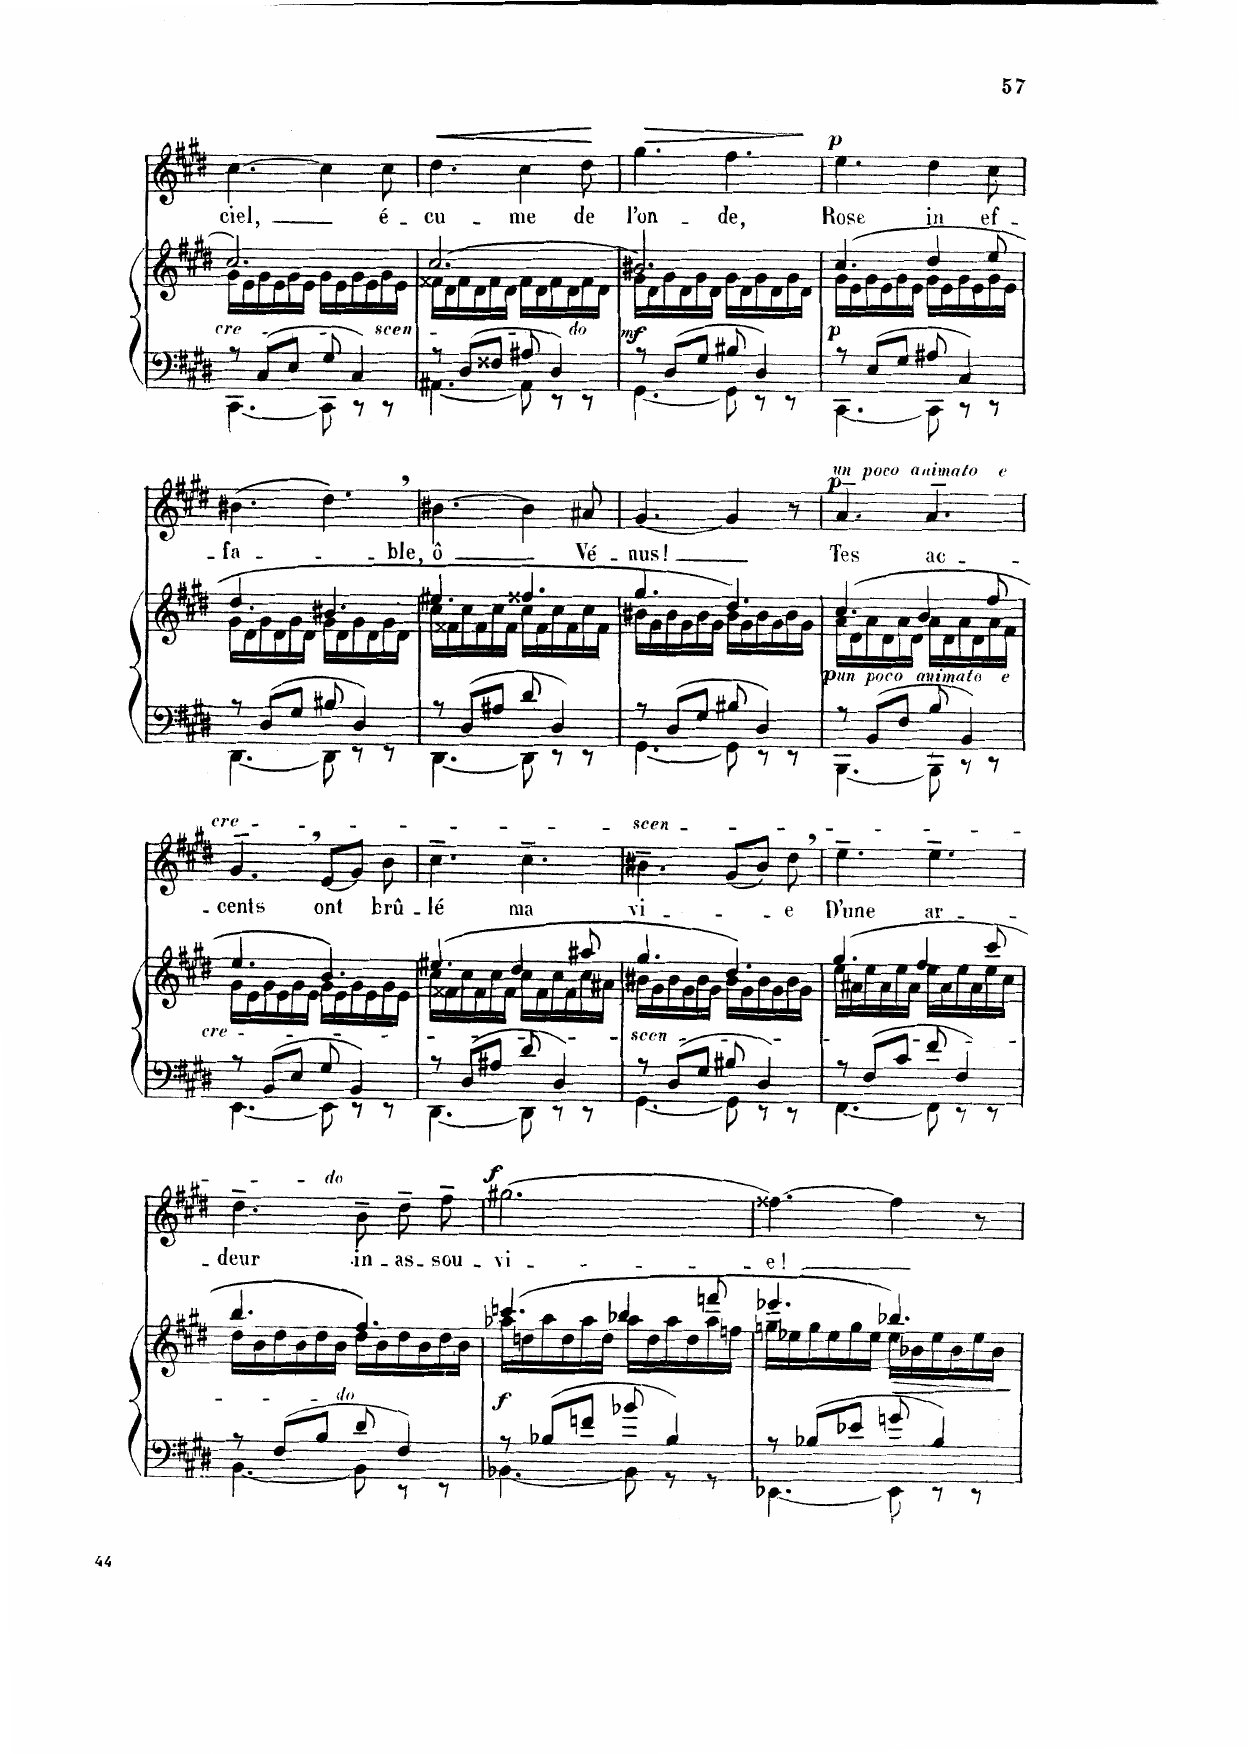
**kern	**kern	**dynam	**kern	**text	**dynam
*part2	*part2	*part2	*part1	*part1	*part1
*staff3	*staff2	*staff2/3	*staff1	*staff1	*staff1
*I"Piano	*	*	*I"Chant Voice	*	*
*I'Pno	*	*	*	*	*
*clefF4	*clefG2	*	*clefG2	*	*
*k[f#c#g#d#]	*k[f#c#g#d#]	*	*k[f#c#g#d#]	*	*
*M6/8	*M6/8	*	*M6/8	*	*
=12	=12	=12	=12	=12	=12
*^	*^	*	*	*	*
!	!	!LO:TX:b:i:t=crescendo	!	!	!	!	!
8r	[4.CC#\	2.cc#/	16g#\LL	.	[4.cc#\	ciel,	.
.	.	.	16e\	.	.	.	.
8C#/L	.	.	16g#\	.	.	.	.
.	.	.	16e\	.	.	.	.
8E/J	.	.	16g#\	.	.	.	.
.	.	.	16e\JJ	.	.	.	.
8G#/	8CC#\]	.	16g#\LL	.	4cc#\]	.	.
.	.	.	16e\	.	.	.	.
4C#/	8r	.	16g#\	.	.	.	.
.	.	.	16e\	.	.	.	.
.	8r	.	16g#\	.	8cc#\	é-	.
.	.	.	16e\JJ	.	.	.	.
=13	=13	=13	=13	=13	=13	=13	=13
!	!	!	!	!	!	!	!LO:HP:b
8r	[4.AA#X\	(2.cc#/	16f##X\LL	.	4.dd#\	-cu-	<
.	.	.	16d#\	.	.	.	.
8D#/L	.	.	16f##\	.	.	.	.
.	.	.	16d#\	.	.	.	.
8F##X/J	.	.	16f##\	.	.	.	.
.	.	.	16d#\JJ	.	.	.	.
8A#X/	8AA#\]	.	16f##\LL	.	4cc#\	-me	.
.	.	.	16d#\	.	.	.	.
4D#/	8r	.	16f##\	.	.	.	.
.	.	.	16d#\	.	.	.	.
.	8r	.	16f##\	.	8dd#\	de	[
.	.	.	16d#\JJ	.	.	.	.
=14	=14	=14	=14	=14	=14	=14	=14
!	!	!	!	!LO:DY:b	!	!	!LO:HP:b
8r	[4.GG#\	2.b#X/)	16g#\LL	mf	4.gg#\	l'on-	>
.	.	.	16d#\	.	.	.	.
8D#/L	.	.	16g#\	.	.	.	.
.	.	.	16d#\	.	.	.	.
8G#/J	.	.	16g#\	.	.	.	.
.	.	.	16d#\JJ	.	.	.	.
8B#X/	8GG#\]	.	16g#\LL	.	4.ff#\	-de,	.
.	.	.	16d#\	.	.	.	.
4D#/	8r	.	16g#\	.	.	.	.
.	.	.	16d#\	.	.	.	.
.	8r	.	16g#\	.	.	.	.
.	.	.	16d#\JJ	.	.	.	.
*v	*v	*	*	*	*	*	*
*	*v	*v	*	*	*	*
.	.	.	.	.	]
=15	=15	=15	=15	=15	=15
*^	*^	*	*	*	*
!	!	!	!	!LO:DY:b	!	!	!LO:DY:a
8r	[4.CC#\	(4.cc#/	16g#\LL	p	4.ee\	Rose	p
.	.	.	16e\	.	.	.	.
8E/L	.	.	16g#\	.	.	.	.
.	.	.	16e\	.	.	.	.
8G#/J	.	.	16g#\	.	.	.	.
.	.	.	16e\JJ	.	.	.	.
8A#X/	8CC#\]	4dd#/	16g#\LL	.	4dd#\	in-	.
.	.	.	16e\	.	.	.	.
4C#/	8r	.	16g#\	.	.	.	.
.	.	.	16e\	.	.	.	.
.	8r	8ee/	16g#\	.	8cc#\	-ef-	.
.	.	.	16e\JJ	.	.	.	.
=16	=16	=16	=16	=16	=16	=16	=16
8r	[4.DD#\	4.dd#/	16g#\LL	.	(4.b#X\	-- fa-	.
.	.	.	16d#\	.	.	.	.
8D#/L	.	.	16g#\	.	.	.	.
.	.	.	16d#\	.	.	.	.
8G#/J	.	.	16g#\	.	.	.	.
.	.	.	16d#\JJ	.	.	.	.
8B#X/	8DD#\]	4.b#X/	16g#\LL	.	4.dd#,\)	-ble,	.
.	.	.	16d#\	.	.	.	.
4D#/	8r	.	16g#\	.	.	.	.
.	.	.	16d#\	.	.	.	.
.	8r	.	16g#\	.	.	.	.
.	.	.	16d#\JJ	.	.	.	.
=17	=17	=17	=17	=17	=17	=17	=17
8r	[4.DD#\	4.ee#X/	16cc#\LL	.	[4.b#X\	ô	.
.	.	.	16f##X\	.	.	.	.
8D#/L	.	.	16cc#\	.	.	.	.
.	.	.	16f##\	.	.	.	.
8A#X/J	.	.	16cc#\	.	.	.	.
.	.	.	16f##\JJ	.	.	.	.
8d#/	8DD#\]	4.ff##X/	16cc#\LL	.	4b#\]	.	.
.	.	.	16f##\	.	.	.	.
4D#/	8r	.	16cc#\	.	.	.	.
.	.	.	16f##\	.	.	.	.
.	8r	.	16cc#\	.	8a#X/	Vé-	.
.	.	.	16f##\JJ	.	.	.	.
=18	=18	=18	=18	=18	=18	=18	=18
8r	[4.GG#\	4.gg#/	16b#X\LL	.	[4.g#/	-nus!	.
.	.	.	16g#\	.	.	.	.
8D#/L	.	.	16b#\	.	.	.	.
.	.	.	16g#\	.	.	.	.
8G#/J	.	.	16b#\	.	.	.	.
.	.	.	16g#\JJ	.	.	.	.
8B#X/	8GG#\]	4.dd#/)	16b#\LL	.	4g#/]	.	.
.	.	.	16g#\	.	.	.	.
4D#/	8r	.	16b#\	.	.	.	.
.	.	.	16g#\	.	.	.	.
.	8r	.	16b#\	.	8r	.	.
.	.	.	16g#\JJ	.	.	.	.
=19	=19	=19	=19	=19	=19	=19	=19
!	!	!	!	!	!LO:TX:a:i:t=un  poco  animato  e  cresc.	!	!
!	!	!	!	!LO:DY:b	!	!	!LO:DY:a
8r	[4.BBB\	4.cc#/	(>16a\LL	p	4.a~>/	Tes	p
.	.	.	16d#\	.	.	.	.
!	!	!	!LO:TX:b:i:t=un  poco  animato  e  cresc.	!	!	!	!
8BB/L	.	.	16a\	.	.	.	.
.	.	.	16d#\	.	.	.	.
8F#/J	.	.	16a\	.	.	.	.
.	.	.	16d#\JJ	.	.	.	.
8B/	8BBB\]	4b/	16a\LL	.	4.a~>/	ac-	.
.	.	.	16d#\	.	.	.	.
4BB/	8r	.	16a\	.	.	.	.
.	.	.	16d#\	.	.	.	.
.	8r	8ff#/	16a\	.	.	.	.
.	.	.	16d#\JJ	.	.	.	.
=20	=20	=20	=20	=20	=20	=20	=20
8r	[4.EE\	4.ee/	16g#\LL	.	4.g#~>,/	-- cents	.
.	.	.	16e\	.	.	.	.
8BB/L	.	.	16g#\	.	.	.	.
.	.	.	16e\	.	.	.	.
8E/J	.	.	16g#\	.	.	.	.
.	.	.	16e\JJ	.	.	.	.
8G#/	8EE\]	4.b/	16g#\LL)	.	(8e/L	ont	.
.	.	.	16e\	.	.	.	.
4BB/	8r	.	16g#\	.	8g#/J)	.	.
.	.	.	16e\	.	.	.	.
.	8r	.	16g#\	.	8b\	brû-	.
.	.	.	16e\JJ	.	.	.	.
=21	=21	=21	=21	=21	=21	=21	=21
8r	[4.DD#\	(4.ee#X/	16cc#\LL	.	4.cc#~\	-lé	.
.	.	.	16f##X\	.	.	.	.
8D#/L	.	.	16cc#\	.	.	.	.
.	.	.	16f##\	.	.	.	.
8A#X/J	.	.	16cc#\	.	.	.	.
.	.	.	16f##\JJ	.	.	.	.
8d#/	8DD#\]	4dd#/	16cc#\LL	.	4.cc#~\	ma	.
.	.	.	16f##\	.	.	.	.
4D#/	8r	.	16cc#\	.	.	.	.
.	.	.	16f##\	.	.	.	.
.	8r	8aa#X/	16cc#\	.	.	.	.
.	.	.	16a#X\JJ	.	.	.	.
=22	=22	=22	=22	=22	=22	=22	=22
8r	[4.GG#\	4.gg#/	16b#X\LL	.	4.b#X~\	vi-	.
.	.	.	16g#\	.	.	.	.
8D#/L	.	.	16b#\	.	.	.	.
.	.	.	16g#\	.	.	.	.
8G#/J	.	.	16b#\	.	.	.	.
.	.	.	16g#\JJ	.	.	.	.
8B#X/	8GG#\]	4.dd#/)	16b#\LL	.	(8g#/L	.	.
.	.	.	16g#\	.	.	.	.
4D#/	8r	.	16b#\	.	8b#/J)	.	.
.	.	.	16g#\	.	.	.	.
.	8r	.	16b#\	.	8dd#,\	-e	.
.	.	.	16g#\JJ	.	.	.	.
=23	=23	=23	=23	=23	=23	=23	=23
8r	[4.FF#\	(4.gg#/	16ee\LL	.	4.ee~\	D'une	.
.	.	.	16a#X\	.	.	.	.
8F#/L	.	.	16ee\	.	.	.	.
.	.	.	16a#\	.	.	.	.
8c#/J	.	.	16ee\	.	.	.	.
.	.	.	16a#\JJ	.	.	.	.
8f#/	8FF#\]	4ff#/	16ee\LL	.	4.ee~\	ar-	.
.	.	.	16a#\	.	.	.	.
4F#/	8r	.	16ee\	.	.	.	.
.	.	.	16a#\	.	.	.	.
.	8r	8ccc#/	16ee\	.	.	.	.
.	.	.	16cc#\JJ	.	.	.	.
=24	=24	=24	=24	=24	=24	=24	=24
8r	[4.BB\	4.bb/	16dd#\LL	.	4.dd#~>\	-- deur	.
.	.	.	16b\	.	.	.	.
8F#/L	.	.	16dd#\	.	.	.	.
.	.	.	16b\	.	.	.	.
8B/J	.	.	16dd#\	.	.	.	.
.	.	.	16b\JJ	.	.	.	.
8d#/	8BB\]	4.ff#/)	16dd#\LL	.	8b~\	in-	.
.	.	.	16b\	.	.	.	.
4F#/	8r	.	16dd#\	.	8dd#~\	-as-	.
.	.	.	16b\	.	.	.	.
.	8r	.	16dd#\	.	8ff#~\	-sou-	.
.	.	.	16b\JJ	.	.	.	.
=25	=25	=25	=25	=25	=25	=25	=25
!	!	!	!	!LO:DY:b	!	!	!LO:DY:a
8r	[4.BB-X\	(4.cccn/	16aa-X\LL	f	(2.gg#X\	-vi-	f
.	.	.	16ddn\	.	.	.	.
8B-X/L	.	.	16aa-\	.	.	.	.
.	.	.	16dd\	.	.	.	.
8fn/J	.	.	16aa-\	.	.	.	.
.	.	.	16dd\JJ	.	.	.	.
8b-X/	8BB-\]	4bb-X/	16aa-\LL	.	.	.	.
.	.	.	16dd\	.	.	.	.
4B-/	8r	.	16aa-\	.	.	.	.
.	.	.	16dd\	.	.	.	.
.	8r	8fffn/	16aa-\	.	.	.	.
.	.	.	16ffn\JJ	.	.	.	.
=26	=26	=26	=26	=26	=26	=26	=26
8r	[4.EE-X\	4.eee-X/	16ggn\LL	.	[4.ff##X\)	-e!	.
.	.	.	16ee-X\	.	.	.	.
8B-X/L	.	.	16gg\	.	.	.	.
.	.	.	16ee-\	.	.	.	.
8e-X/J	.	.	16gg\	.	.	.	.
.	.	.	16ee-\JJ	.	.	.	.
8gn/	8EE-\]	4.bb-X/)	16ee-\LL	.	4ff##\]	.	.
.	.	.	16b-X\	.	.	.	.
4B-/	8r	.	16ee-\	.	.	.	.
.	.	.	16b-\	.	.	.	.
.	8r	.	16ee-\	.	8r	.	.
.	.	.	16b-\JJ	.	.	.	.
*v	*v	*	*	*	*	*	*
*	*v	*v	*	*	*	*
=	=	=	=	=	=
*-	*-	*-	*-	*-	*-
